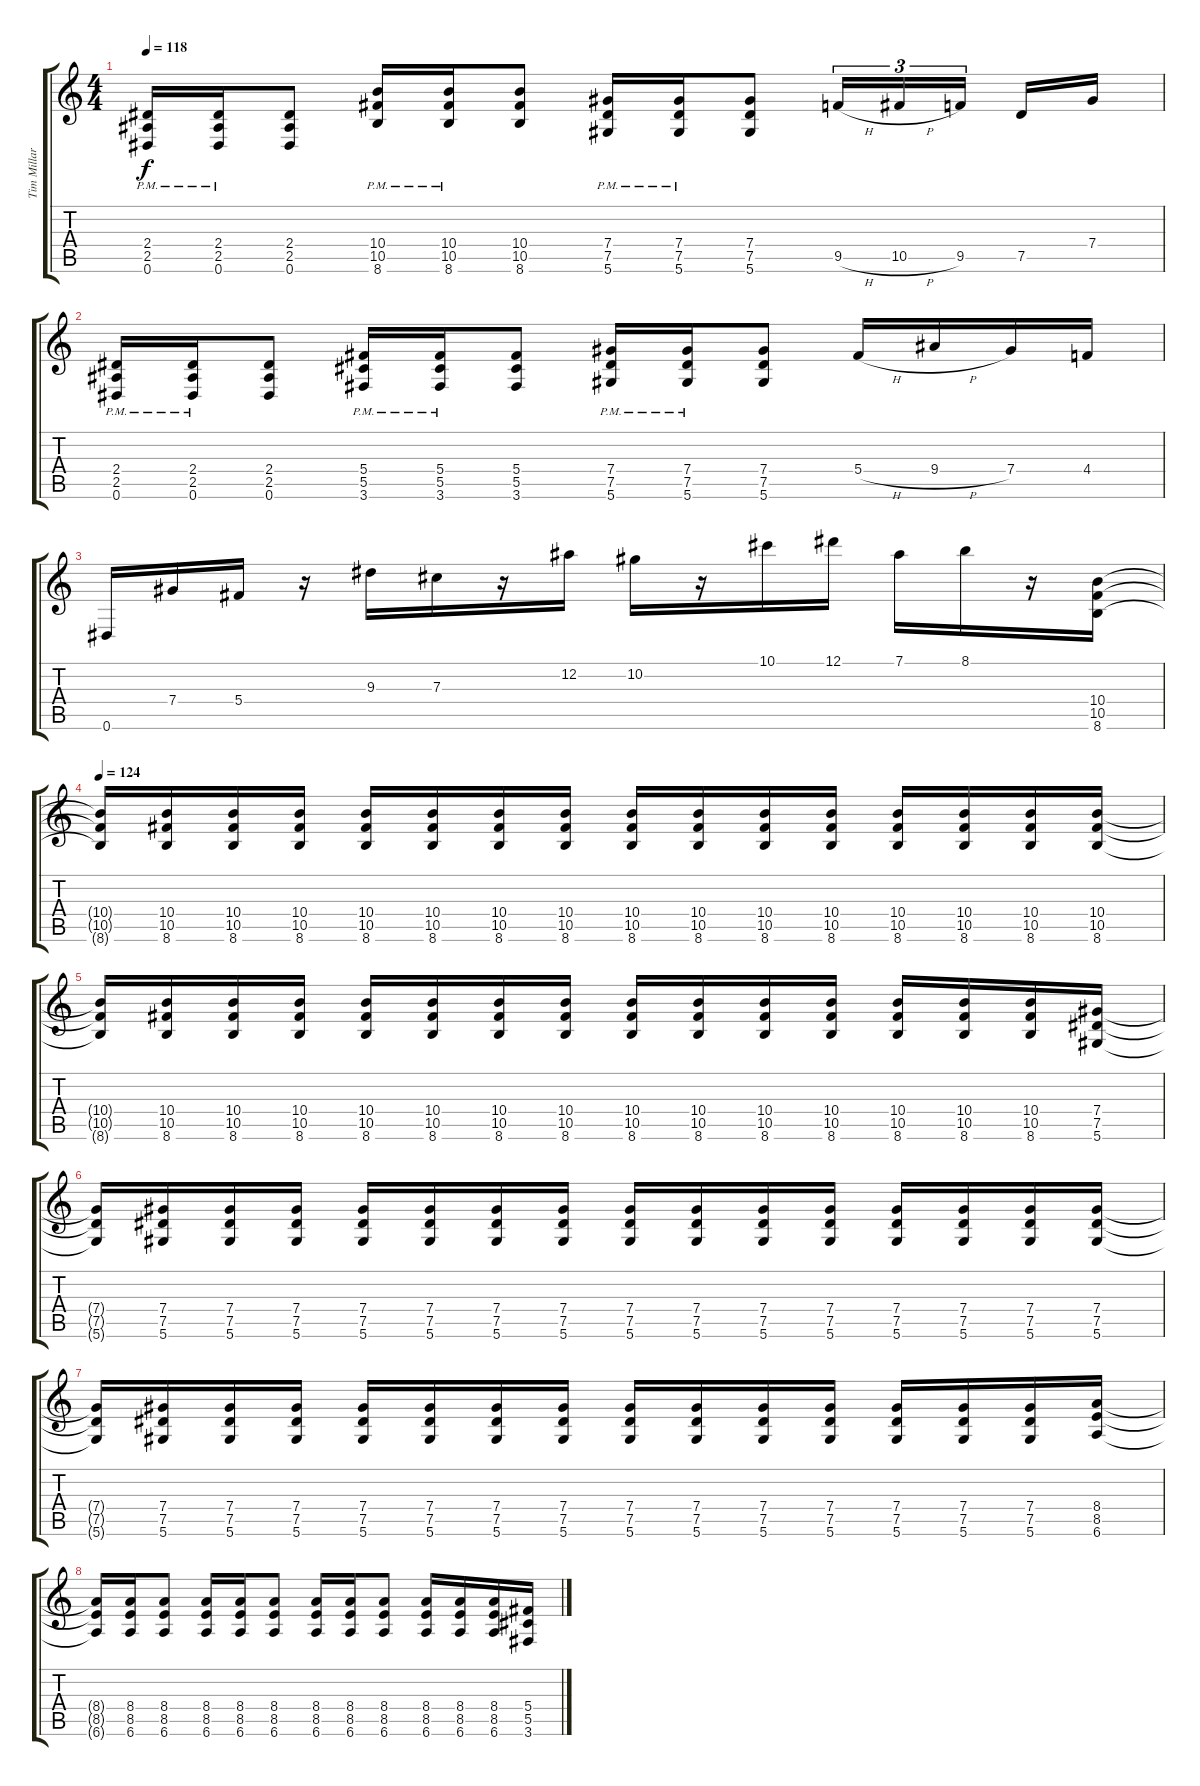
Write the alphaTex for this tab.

\track ("Tim Millar" "Tim Millar") {instrument distortionguitar}
\staff {score tabs}
\tuning (Eb4 Bb3 Gb3 Db3 Ab2 Eb2) {hide}
\ts (4 4)
\tempo 118
\clef g2
\ks c
(2.4{pm} 2.5{pm} 0.6{pm}).16{dy f} (2.4{pm} 2.5{pm} 0.6{pm}).16 (2.4 2.5 0.6).8 (10.4{pm} 10.5{pm} 8.6{pm}).16 (10.4{pm} 10.5{pm} 8.6{pm}).16 (10.4 10.5 8.6).8 (7.4{pm} 7.5{pm} 5.6{pm}).16 (7.4{pm} 7.5{pm} 5.6{pm}).16 (7.4 7.5 5.6).8 9.5{h}.16{tu (3 2)} 10.5{h}.16{tu (3 2)} 9.5.16{tu (3 2) beam splitsecondary} 7.5.16 7.4.16 |
(2.4{pm} 2.5{pm} 0.6{pm}).16 (2.4{pm} 2.5{pm} 0.6{pm}).16 (2.4 2.5 0.6).8 (5.4{pm} 5.5{pm} 3.6{pm}).16 (5.4{pm} 5.5{pm} 3.6{pm}).16 (5.4 5.5 3.6).8 (7.4{pm} 7.5{pm} 5.6{pm}).16 (7.4{pm} 7.5{pm} 5.6{pm}).16 (7.4 7.5 5.6).8 5.4{h}.16 9.4{h}.16 7.4.16 4.4.16 |
0.6.16 7.4.16 5.4.16 r.16 9.3.16 7.3.16 r.16 12.2.16 10.2.16 r.16 10.1.16 12.1.16 7.1.16 8.1.16 r.16 (10.4 10.5 8.6).16 |
\tempo 124
(10.4{t} 10.5{t} 8.6{t}).16 (10.4 10.5 8.6).16 (10.4 10.5 8.6).16 (10.4 10.5 8.6).16 (10.4 10.5 8.6).16 (10.4 10.5 8.6).16 (10.4 10.5 8.6).16 (10.4 10.5 8.6).16 (10.4 10.5 8.6).16 (10.4 10.5 8.6).16 (10.4 10.5 8.6).16 (10.4 10.5 8.6).16 (10.4 10.5 8.6).16 (10.4 10.5 8.6).16 (10.4 10.5 8.6).16 (10.4 10.5 8.6).16 |
(10.4{t} 10.5{t} 8.6{t}).16 (10.4 10.5 8.6).16 (10.4 10.5 8.6).16 (10.4 10.5 8.6).16 (10.4 10.5 8.6).16 (10.4 10.5 8.6).16 (10.4 10.5 8.6).16 (10.4 10.5 8.6).16 (10.4 10.5 8.6).16 (10.4 10.5 8.6).16 (10.4 10.5 8.6).16 (10.4 10.5 8.6).16 (10.4 10.5 8.6).16 (10.4 10.5 8.6).16 (10.4 10.5 8.6).16 (7.4 7.5 5.6).16 |
(7.4{t} 7.5{t} 5.6{t}).16 (7.4 7.5 5.6).16 (7.4 7.5 5.6).16 (7.4 7.5 5.6).16 (7.4 7.5 5.6).16 (7.4 7.5 5.6).16 (7.4 7.5 5.6).16 (7.4 7.5 5.6).16 (7.4 7.5 5.6).16 (7.4 7.5 5.6).16 (7.4 7.5 5.6).16 (7.4 7.5 5.6).16 (7.4 7.5 5.6).16 (7.4 7.5 5.6).16 (7.4 7.5 5.6).16 (7.4 7.5 5.6).16 |
(7.4{t} 7.5{t} 5.6{t}).16 (7.4 7.5 5.6).16 (7.4 7.5 5.6).16 (7.4 7.5 5.6).16 (7.4 7.5 5.6).16 (7.4 7.5 5.6).16 (7.4 7.5 5.6).16 (7.4 7.5 5.6).16 (7.4 7.5 5.6).16 (7.4 7.5 5.6).16 (7.4 7.5 5.6).16 (7.4 7.5 5.6).16 (7.4 7.5 5.6).16 (7.4 7.5 5.6).16 (7.4 7.5 5.6).16 (8.4 8.5 6.6).16 |
(8.4{t} 8.5{t} 6.6{t}).16 (8.4 8.5 6.6).16 (8.4 8.5 6.6).8 (8.4 8.5 6.6).16 (8.4 8.5 6.6).16 (8.4 8.5 6.6).8 (8.4 8.5 6.6).16 (8.4 8.5 6.6).16 (8.4 8.5 6.6).8 (8.4 8.5 6.6).16 (8.4 8.5 6.6).16 (8.4 8.5 6.6).16 (5.4 5.5 3.6).16
